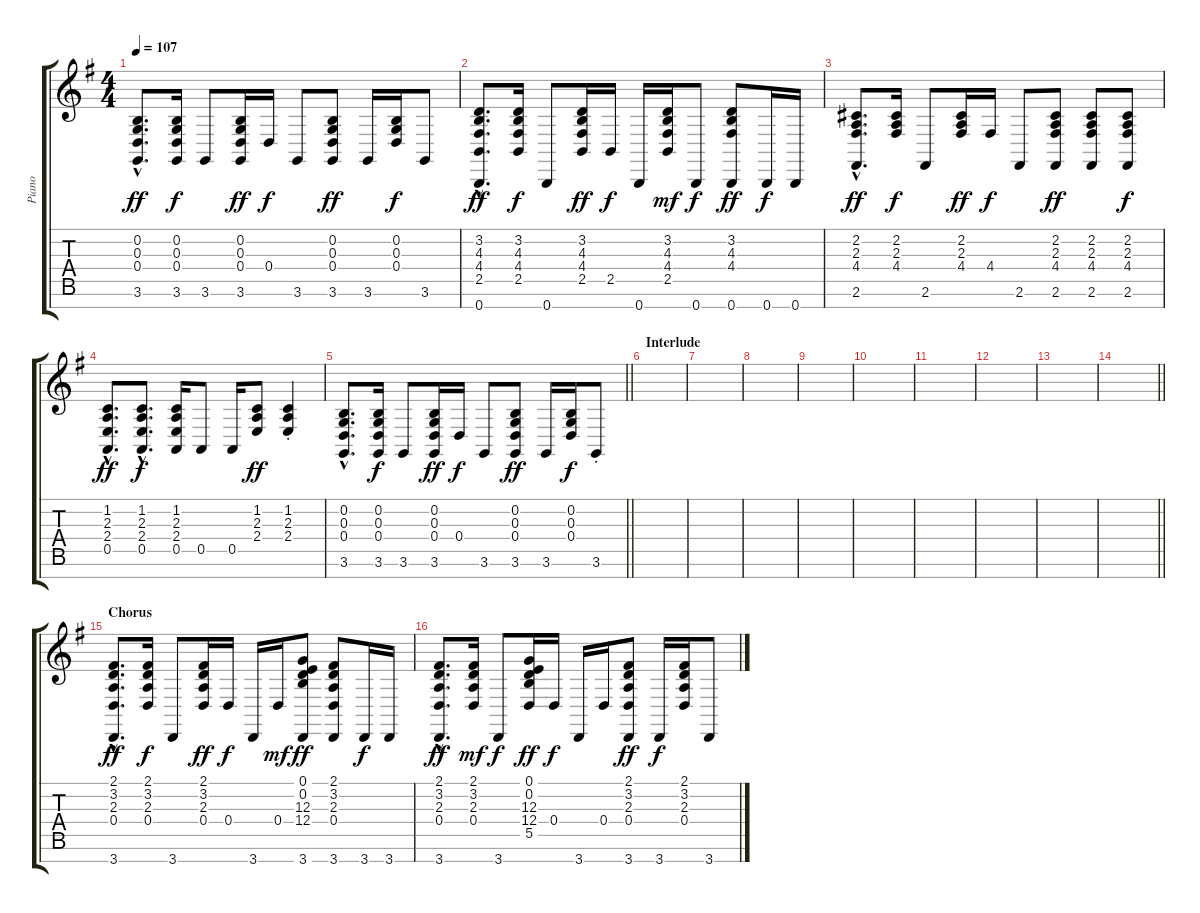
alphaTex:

\track ("Piano" "Piano") {instrument acousticgrandpiano}
\staff {score tabs}
\tuning (E4 B3 G3 D3 A2 E2 B1) {hide}
\ts (4 4)
\tempo 107
\clef g2
\ks g
(0.2{hac} 0.3{hac} 0.4{hac} 3.6{hac}).8{d dy ff} (0.2 0.3 0.4 3.6).16{dy f} 3.6.8 (0.2 0.3 0.4 3.6).16{dy ff} 0.4.16{dy f} 3.6.8 (0.2 0.3 0.4 3.6).8{dy ff} 3.6.16 (0.2 0.3 0.4).16{dy f} 3.6.8 |
(3.2{hac} 4.3{hac} 4.4{hac} 2.5{hac} 0.7{hac}).8{d dy ff} (3.2 4.3 4.4 2.5).16{dy f} 0.7.8 (3.2 4.3 4.4 2.5).16{dy ff} 2.5.16{dy f} 0.7.16 (3.2 4.3 4.4 2.5).16{dy mf} 0.7.8{dy f} (3.2 4.3 4.4 0.7).8{dy ff} 0.7.16{dy f} 0.7.16 |
(2.2{hac} 2.3{hac} 4.4{hac} 2.6{hac}).8{d dy ff} (2.2 2.3 4.4).16{dy f} 2.6.8 (2.2 2.3 4.4).16{dy ff} 4.4.16{dy f} 2.6.8 (2.2 2.3 4.4 2.6).8{dy ff} (2.2 2.3 4.4 2.6).8 (2.2 2.3 4.4 2.6).8{dy f} |
(1.2{hac} 2.3{hac} 2.4{hac} 0.5{hac}).8{d dy ff} (1.2{hac} 2.3{hac} 2.4{hac} 0.5{hac}).8{d dy f} (1.2 2.3 2.4 0.5).16 0.5.8 0.5.16 (1.2 2.3 2.4).8{dy ff} (1.2{st} 2.3{st} 2.4{st}).4 |
\barLineRight lightlight
(0.2{hac} 0.3{hac} 0.4{hac} 3.6{hac}).8{d} (0.2 0.3 0.4 3.6).16{dy f} 3.6.8 (0.2 0.3 0.4 3.6).16{dy ff} 0.4.16{dy f} 3.6.8 (0.2 0.3 0.4 3.6).8{dy ff} 3.6.16 (0.2 0.3 0.4).16{dy f} 3.6{st}.8 |
\section ("" "Interlude")
|
|
|
|
|
|
|
|
\barLineRight lightlight
|
\section ("" "Chorus")
(2.1{hac} 3.2{hac} 2.3{hac} 0.4{hac} 3.7{hac}).8{d dy ff} (2.1 3.2 2.3 0.4).16{dy f} 3.7.8 (2.1 3.2 2.3 0.4).16{dy ff} 0.4.16{dy f} 3.7.16 0.4.16{dy mf} (0.1 0.2 12.3 12.4 3.7).8{dy ff} (2.1 3.2 2.3 0.4 3.7).8 3.7.16{dy f} 3.7.16 |
(2.1{hac} 3.2{hac} 2.3{hac} 0.4{hac} 3.7{hac}).8{d dy ff} (2.1 3.2 2.3 0.4).16{dy mf} 3.7.8{dy f} (0.1 0.2 12.3 12.4 5.5).16{dy ff} 0.4.16{dy f} 3.7.16 0.4.16 (2.1 3.2 2.3 0.4 3.7).8{dy ff} 3.7.16{dy f} (2.1 3.2 2.3 0.4).16 3.7.8
